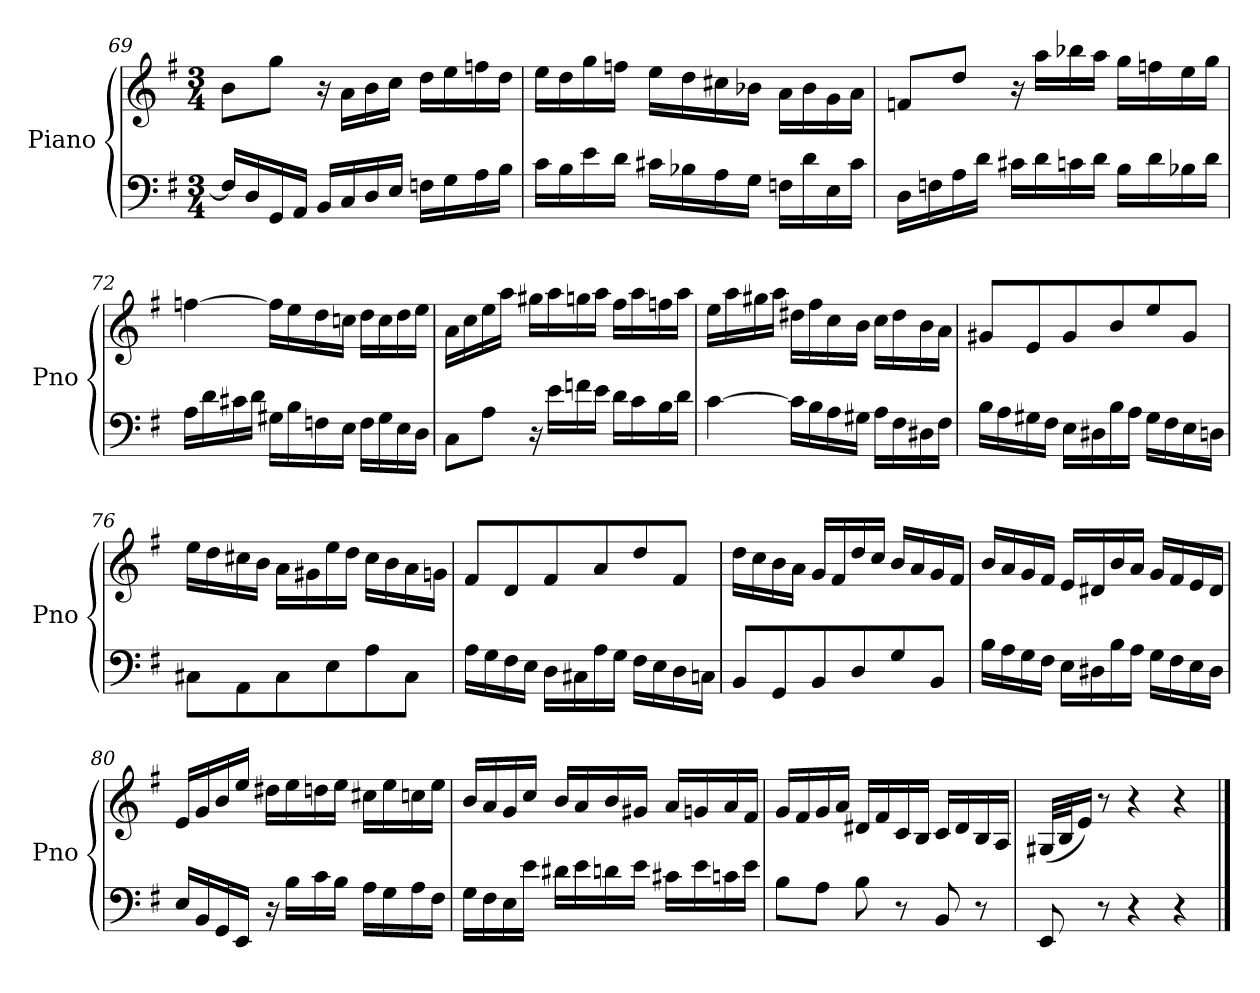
**kern	**kern
*part1	*part1
*staff2	*staff1
*I"Piano	*
*I'Pno	*
*clefF4	*clefG2
*k[f#]	*k[f#]
*M3/4	*M3/4
=69	=69
16F/LL]	8b\L
16D/	.
16GG/	8gg\J
16AA/JJ	.
16BB/LL	16r
16C/	16a\LL
16D/	16b\
16E/JJ	16cc\JJ
16Fn\LL	16dd\LL
16G\	16ee\
16A\	16ffn\
16B\JJ	16dd\JJ
!!LO:PB:g=z
=70	=70
16c\LL	16ee\LL
16B\	16dd\
16e\	16gg\
16d\JJ	16ffn\JJ
16c#X\LL	16ee\LL
16B-X\	16dd\
16A\	16cc#X\
16G\JJ	16b-X\JJ
16Fn\LL	16a\LL
16d\	16b-\
16E\	16g\
16c#\JJ	16a\JJ
=71	=71
16D\LL	8fn/L
16Fn\	.
16A\	8dd/J
16d\JJ	.
16c#X\LL	16r
16d\	16aa\LL
16cn\	16bb-X\
16d\JJ	16aa\JJ
16B\LL	16gg\LL
16d\	16ffn\
16B-X\	16ee\
16d\JJ	16gg\JJ
=72	=72
16A\LL	[4ffn\
16d\	.
16c#X\	.
16d\JJ	.
16G#X\LL	16ff\LL]
16B\	16ee\
16Fn\	16dd\
16E\JJ	16ccni\JJ
16F\LL	16dd\LL
16G#\	16cc\
16E\	16dd\
16D\JJ	16ee\JJ
!!LO:LB:g=z
=73	=73
8C\L	16a\LL
.	16cc\
8A\J	16ee\
.	16aa\JJ
16r	16gg#X\LL
16e\LL	16aa\
16fn\	16ggn\
16e\JJ	16aa\JJ
16d\LL	16ff#\LL
16c\	16aa\
16B\	16ffn\
16d\JJ	16aa\JJ
=74	=74
[4c\	16ee\LL
.	16aa\
.	16gg#X\
.	16aa\JJ
16c\LL]	16dd#X\LL
16B\	16ff#\
16A\	16cc\
16G#X\JJ	16b\JJ
16A\LL	16cc\LL
16F#\	16dd#\
16D#X\	16b\
16F#\JJ	16a\JJ
=75	=75
16B\LL	8g#X/L
16A\	.
16G#X\	8e/
16F#\JJ	.
16E\LL	8g#/
16D#X\	.
16B\	8b/
16A\JJ	.
16G#\LL	8ee/
16F#\	.
16E\	8g#/J
16Dn\JJ	.
!!LO:LB:g=z
=76	=76
8C#X\L	16ee\LL
.	16dd\
8AA\	16cc#X\
.	16b\JJ
8C#\	16a\LL
.	16g#X\
8E\	16ee\
.	16dd\JJ
8A\	16cc#\LL
.	16b\
8C#\J	16a\
.	16gn\JJ
=77	=77
16A\LL	8f#/L
16G\	.
16F#\	8d/
16E\JJ	.
16D\LL	8f#/
16C#X\	.
16A\	8a/
16G\JJ	.
16F#\LL	8dd/
16E\	.
16D\	8f#/J
16Cn\JJ	.
=78	=78
8BB/L	16dd\LL
.	16cc\
8GG/	16b\
.	16a\JJ
8BB/	16g/LL
.	16f#/
8D/	16dd/
.	16cc/JJ
8G/	16b/LL
.	16a/
8BB/J	16g/
.	16f#/JJ
=79	=79
16B\LL	16b/LL
16A\	16a/
16G\	16g/
16F#\JJ	16f#/JJ
16E\LL	16e/LL
16D#X\	16d#X/
16B\	16b/
16A\JJ	16a/JJ
16G\LL	16g/LL
16F#\	16f#/
16E\	16e/
16D#\JJ	16d#/JJ
!!LO:LB:g=z
=80	=80
16E/LL	16e/LL
16BB/	16g/
16GG/	16b/
16EE/JJ	16ee/JJ
16r	16dd#X\LL
16B\LL	16ee\
16c\	16ddn\
16B\JJ	16ee\JJ
16A\LL	16cc#X\LL
16G\	16ee\
16A\	16ccn\
16F#\JJ	16ee\JJ
=81	=81
16G\LL	16b/LL
16F#\	16a/
16E\	16g/
16e\JJ	16cc/JJ
16d#X\LL	16b/LL
16e\	16a/
16dn\	16b/
16e\JJ	16g#X/JJ
16c#X\LL	16a/LL
16e\	16gn/
16cn\	16a/
16e\JJ	16f#/JJ
=82	=82
8B\L	16g/LL
.	16f#/
8A\J	16g/
.	16a/JJ
8B\	16d#X/LL
.	16f#/
8r	16c/
.	16B/JJ
8BB/	16c/LL
.	16d#/
8r	16B/
.	16A/JJ
=83	=83
8EE/	(32G#X/LLL
.	32B/J
.	16e/JJ)
8r	8r
4r	4r
4r	4r
==	==
*-	*-
